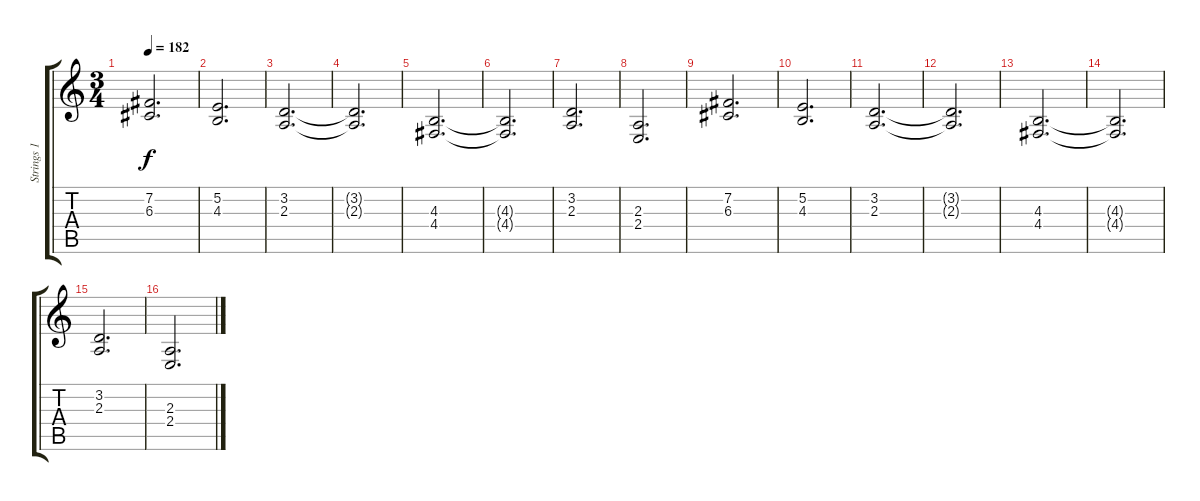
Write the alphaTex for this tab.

\track ("Strings 1" "Strings 1") {instrument stringensemble1}
\staff {score tabs}
\tuning (E4 B3 G3 D3 A2 E2) {hide}
\ts (3 4)
\tempo 182
\clef g2
\ks c
(7.2 6.3).2{d dy f volume 8} |
(5.2 4.3).2{d} |
(3.2 2.3).2{d} |
(3.2{t} 2.3{t}).2{d} |
(4.3 4.4).2{d} |
(4.3{t} 4.4{t}).2{d} |
(3.2 2.3).2{d} |
(2.3 2.4).2{d} |
(7.2 6.3).2{d} |
(5.2 4.3).2{d} |
(3.2 2.3).2{d} |
(3.2{t} 2.3{t}).2{d} |
(4.3 4.4).2{d} |
(4.3{t} 4.4{t}).2{d} |
(3.2 2.3).2{d} |
(2.3 2.4).2{d}
